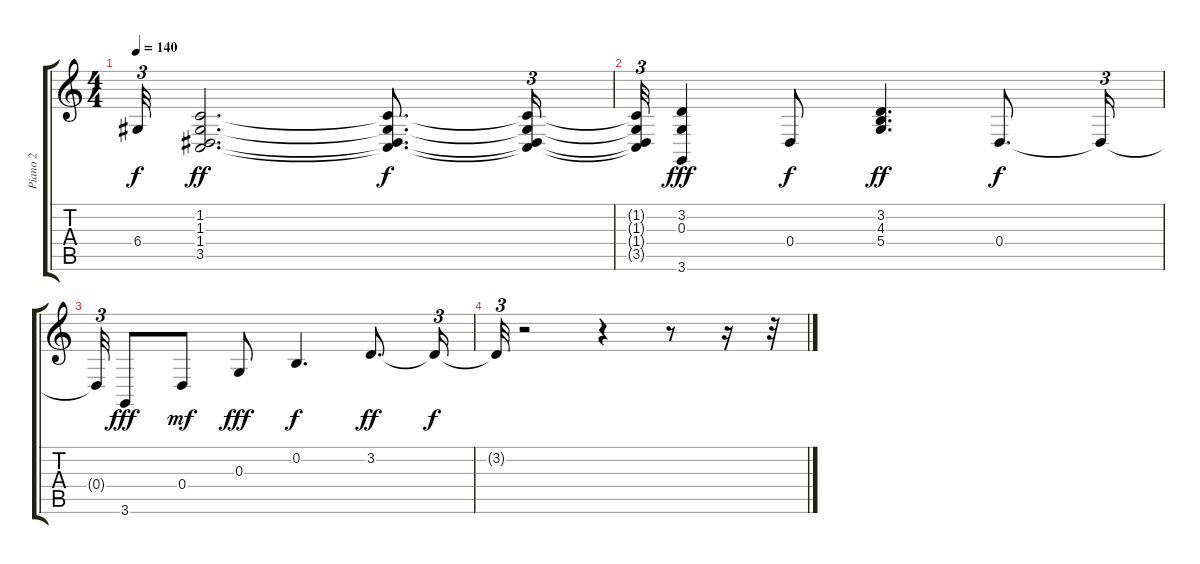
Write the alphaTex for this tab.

\track ("Piano 2" "Piano 2") {instrument tangoaccordion}
\staff {score tabs}
\tuning (E4 B3 G3 D3 A2 E2) {hide}
\ts (4 4)
\tempo 140
\clef g2
\ks c
6.4{t}.32{tu (3 2) dy f} (1.2 1.3 1.4 3.5).2{d dy ff} (1.2{t} 1.3{t} 1.4{t} 3.5{t}).8{d dy f} (1.2{t} 1.3{t} 1.4{t} 3.5{t}).16{tu (3 2)} |
(1.2{t} 1.3{t} 1.4{t} 3.5{t}).32{tu (3 2)} (3.2 0.3 3.6).4{dy fff} 0.4.8{dy f} (3.2 4.3 5.4).4{d dy ff} 0.4.8{d dy f} 0.4{t}.16{tu (3 2)} |
0.4{t}.32{tu (3 2)} 3.6.8{dy fff} 0.4.8{dy mf} 0.3.8{dy fff} 0.2.4{d dy f} 3.2.8{d dy ff} 3.2{t}.16{tu (3 2) dy f} |
3.2{t}.32{tu (3 2)} r.2 r.4 r.8 r.16 r.32
